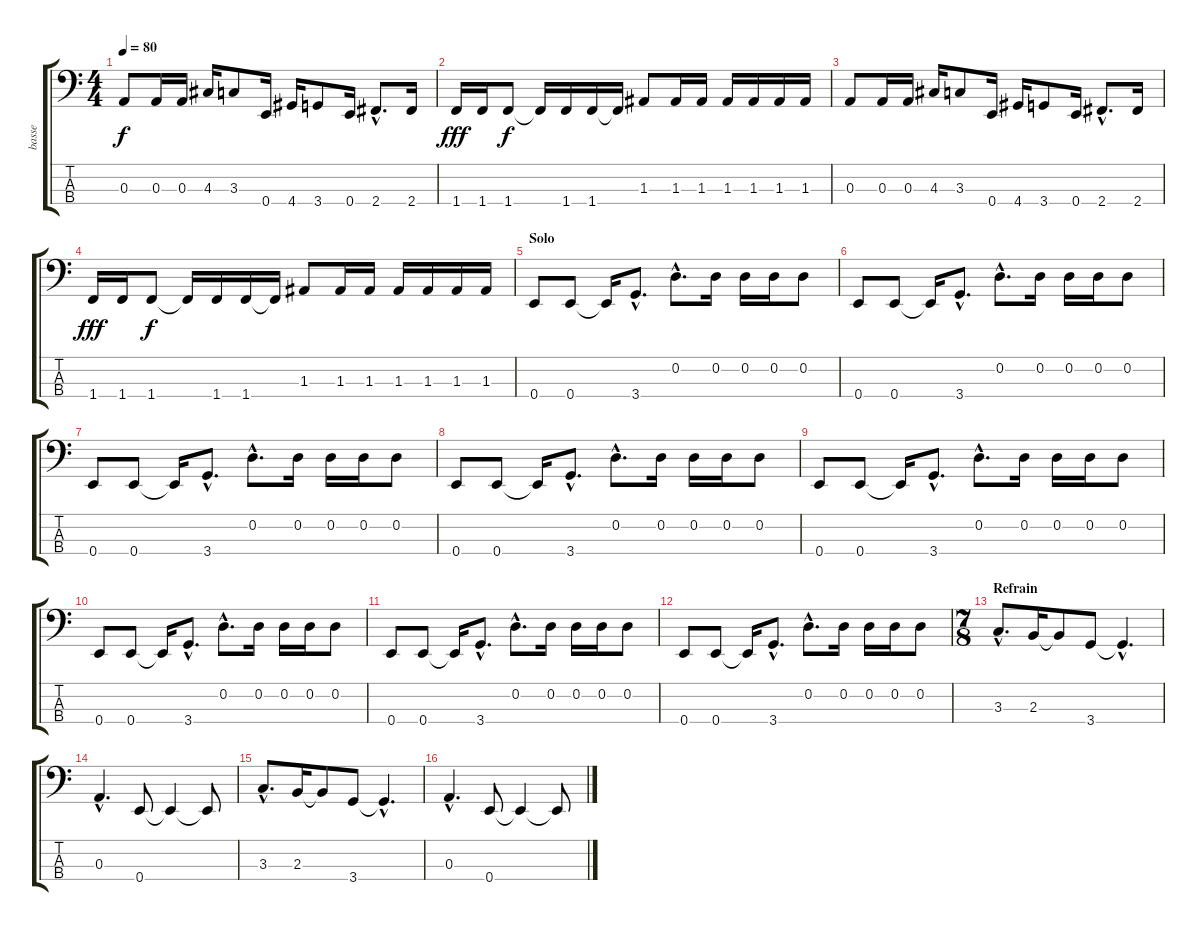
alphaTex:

\track ("basse" "basse") {instrument electricbassfinger}
\staff {score tabs}
\tuning (G2 D2 A1 E1) {hide}
\ts (4 4)
\tempo 80
\clef f4
\ks c
0.3.8{dy f} 0.3.16 0.3.16 4.3.16 3.3.8 0.4.16 4.4.16 3.4.8 0.4.16 2.4{hac}.8{d} 2.4.16 |
1.4.16{dy fff} 1.4.16 1.4.8{dy f} 1.4{t}.16 1.4.16 1.4.16 1.4{t}.16 1.3.8 1.3.16 1.3.16 1.3.16 1.3.16 1.3.16 1.3.16 |
0.3.8 0.3.16 0.3.16 4.3.16 3.3.8 0.4.16 4.4.16 3.4.8 0.4.16 2.4{hac}.8{d} 2.4.16 |
1.4.16{dy fff} 1.4.16 1.4.8{dy f} 1.4{t}.16 1.4.16 1.4.16 1.4{t}.16 1.3.8 1.3.16 1.3.16 1.3.16 1.3.16 1.3.16 1.3.16 |
\section ("" "Solo")
0.4.8 0.4.8 0.4{t}.16 3.4{hac}.8{d} 0.2{hac}.8{d} 0.2.16 0.2.16 0.2.16 0.2.8 |
0.4.8 0.4.8 0.4{t}.16 3.4{hac}.8{d} 0.2{hac}.8{d} 0.2.16 0.2.16 0.2.16 0.2.8 |
0.4.8 0.4.8 0.4{t}.16 3.4{hac}.8{d} 0.2{hac}.8{d} 0.2.16 0.2.16 0.2.16 0.2.8 |
0.4.8 0.4.8 0.4{t}.16 3.4{hac}.8{d} 0.2{hac}.8{d} 0.2.16 0.2.16 0.2.16 0.2.8 |
0.4.8 0.4.8 0.4{t}.16 3.4{hac}.8{d} 0.2{hac}.8{d} 0.2.16 0.2.16 0.2.16 0.2.8 |
0.4.8 0.4.8 0.4{t}.16 3.4{hac}.8{d} 0.2{hac}.8{d} 0.2.16 0.2.16 0.2.16 0.2.8 |
0.4.8 0.4.8 0.4{t}.16 3.4{hac}.8{d} 0.2{hac}.8{d} 0.2.16 0.2.16 0.2.16 0.2.8 |
0.4.8 0.4.8 0.4{t}.16 3.4{hac}.8{d} 0.2{hac}.8{d} 0.2.16 0.2.16 0.2.16 0.2.8 |
\ts (7 8)
\section ("" "Refrain")
3.3{hac}.8{d} 2.3.16 2.3{t}.8 3.4.8 3.4{hac t}.4{d} |
0.3{hac}.4{d} 0.4.8 0.4{t}.4 0.4{t}.8 |
3.3{hac}.8{d} 2.3.16 2.3{t}.8 3.4.8 3.4{hac t}.4{d} |
0.3{hac}.4{d} 0.4.8 0.4{t}.4 0.4{t}.8
